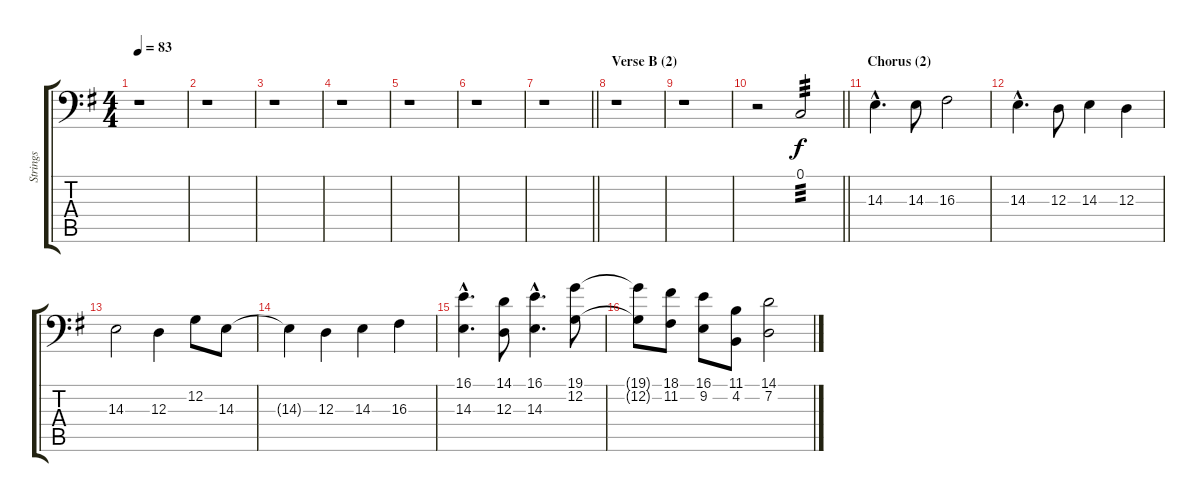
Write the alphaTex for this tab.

\track ("Strings" "Strings") {instrument stringensemble1}
\staff {score tabs}
\tuning (C3 G2 D2 A1 E1 B0) {hide}
\ts (4 4)
\tempo 83
\clef f4
\ks eminor
r.1{dy f} |
r.1 |
r.1 |
r.1 |
r.1 |
r.1 |
\barLineRight lightlight
r.1 |
\section ("" "Verse B (2)")
r.1 |
r.1 |
\barLineRight lightlight
r.2 0.1.2{tp 3} |
\section ("" "Chorus (2)")
14.3{hac}.4{d} 14.3.8 16.3.2 |
14.3{hac}.4{d} 12.3.8 14.3.4 12.3.4 |
14.3.2 12.3.4 12.2.8 14.3.8 |
14.3{t}.4 12.3.4 14.3.4 16.3.4 |
(16.1{hac} 14.3{hac}).4{d} (14.1 12.3).8 (16.1{hac} 14.3{hac}).4{d} (19.1 12.2).8 |
(19.1{t} 12.2{t}).8 (18.1 11.2).8 (16.1 9.2).8 (11.1 4.2).8 (14.1 7.2).2
